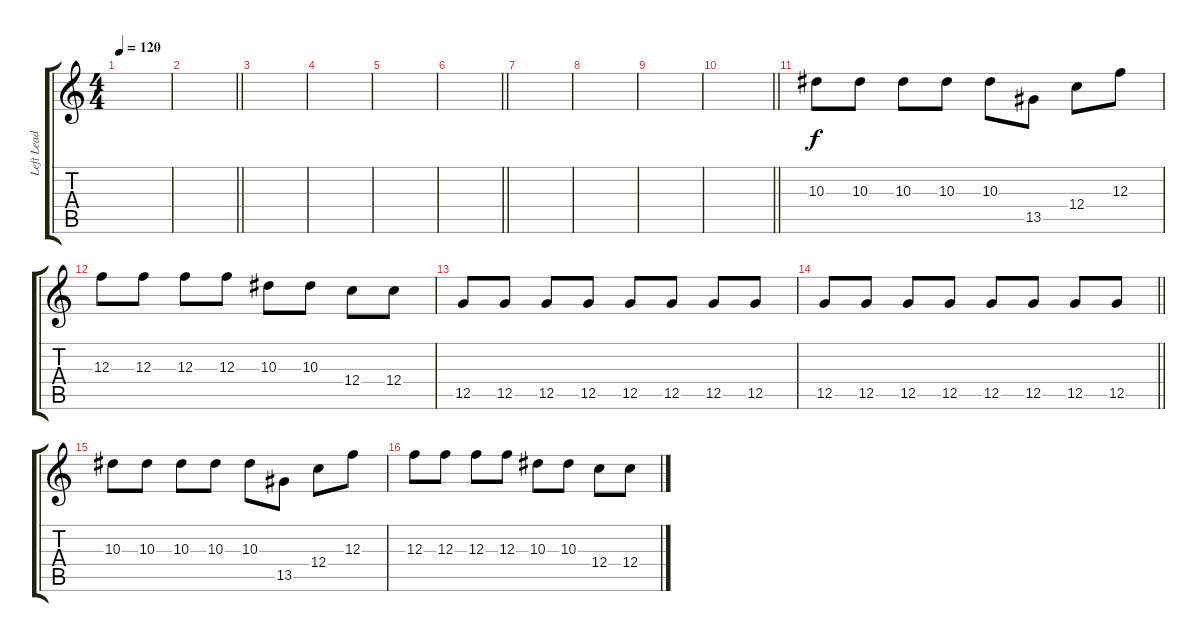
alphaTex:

\track ("Left Lead 2" "Left Lead ") {instrument distortionguitar}
\staff {score tabs}
\tuning (D4 A3 F3 C3 G2 C2) {hide}
\ts (4 4)
\tempo 120
\clef g2
\ks c
|
\barLineRight lightlight
|
\section ("" "")
|
|
|
\barLineRight lightlight
|
\section ("" "")
|
|
|
\barLineRight lightlight
|
\section ("" "")
10.3.8 10.3.8 10.3.8 10.3.8 10.3.8 13.5.8 12.4.8 12.3.8 |
12.3.8 12.3.8 12.3.8 12.3.8 10.3.8 10.3.8 12.4.8 12.4.8 |
12.5.8 12.5.8 12.5.8 12.5.8 12.5.8 12.5.8 12.5.8 12.5.8 |
\barLineRight lightlight
12.5.8 12.5.8 12.5.8 12.5.8 12.5.8 12.5.8 12.5.8 12.5.8 |
\section ("" "")
10.3.8 10.3.8 10.3.8 10.3.8 10.3.8 13.5.8 12.4.8 12.3.8 |
12.3.8 12.3.8 12.3.8 12.3.8 10.3.8 10.3.8 12.4.8 12.4.8
